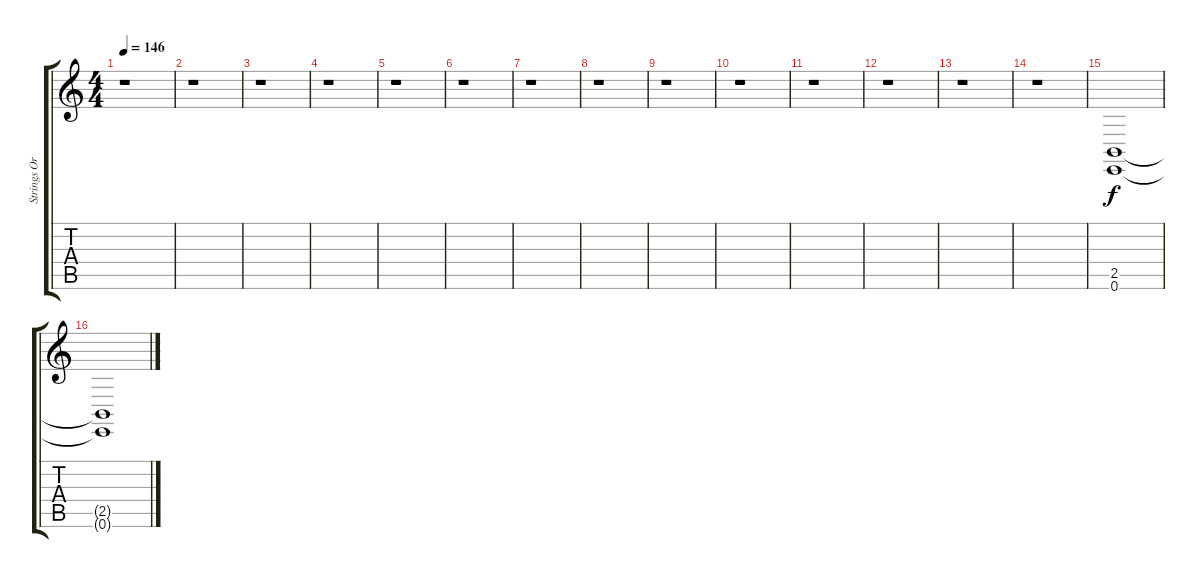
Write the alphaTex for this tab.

\track ("Strings Orchestra" "Strings Or") {instrument stringensemble1}
\staff {score tabs}
\tuning (E4 B3 G3 D3 A2 E2) {hide}
\ts (4 4)
\tempo 146
\clef g2
\ks c
r.1{dy f} |
r.1 |
r.1 |
r.1 |
r.1 |
r.1 |
r.1 |
r.1 |
r.1 |
r.1 |
r.1 |
r.1 |
r.1 |
r.1 |
(2.5 0.6).1 |
(2.5{t} 0.6{t}).1
